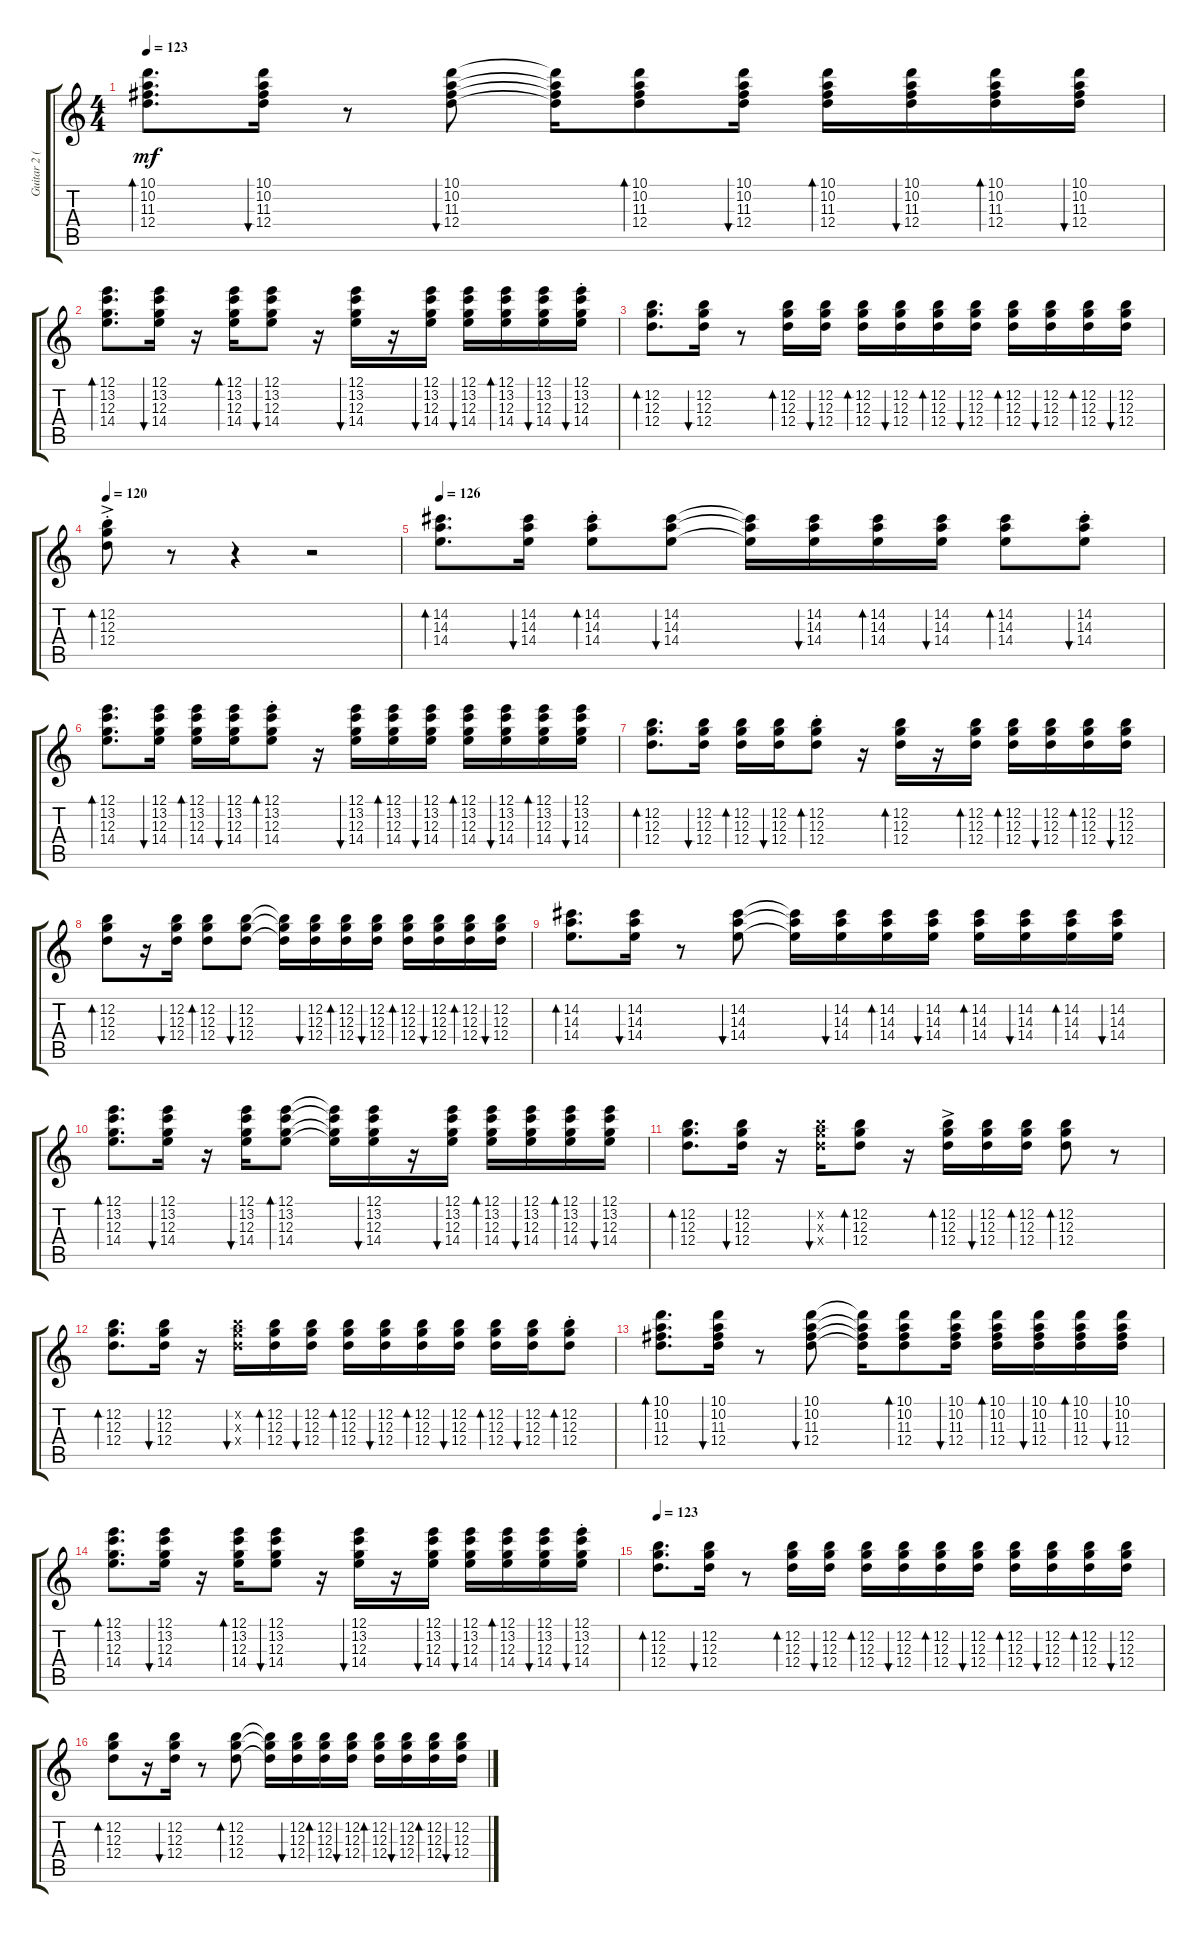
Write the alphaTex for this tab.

\track ("Guitar 2 (Jesse Ed Davis)" "Guitar 2 (") {instrument electricguitarclean}
\staff {score tabs}
\tuning (E4 B3 G3 D3 A2 E2) {hide}
\ts (4 4)
\tempo 123
\clef g2
\ks c
(10.1 10.2 11.3 12.4).8{d bd 60 dy mf} (10.1 10.2 11.3 12.4).16{bu 60} r.8 (10.1 10.2 11.3 12.4).8{bu 60} (10.1{t} 10.2{t} 11.3{t} 12.4{t}).16 (10.1 10.2 11.3 12.4).8{bd 60} (10.1 10.2 11.3 12.4).16{bu 60} (10.1 10.2 11.3 12.4).16{bd 60} (10.1 10.2 11.3 12.4).16{bu 60} (10.1 10.2 11.3 12.4).16{bd 60} (10.1 10.2 11.3 12.4).16{bu 60} |
(12.1 13.2 12.3 14.4).8{d bd 60} (12.1 13.2 12.3 14.4).16{bu 60} r.16 (12.1 13.2 12.3 14.4).16{bd 60} (12.1 13.2 12.3 14.4).8{bu 60} r.16 (12.1 13.2 12.3 14.4).16{bu 60} r.16 (12.1 13.2 12.3 14.4).16{bu 60} (12.1 13.2 12.3 14.4).16{bu 60} (12.1 13.2 12.3 14.4).16{bd 60} (12.1 13.2 12.3 14.4).16{bu 60} (12.1{st} 13.2{st} 12.3{st} 14.4{st}).16{bu 60} |
(12.2 12.3 12.4).8{d bd 60} (12.2 12.3 12.4).16{bu 60} r.8 (12.2 12.3 12.4).16{bd 60} (12.2 12.3 12.4).16{bu 60} (12.2 12.3 12.4).16{bd 60} (12.2 12.3 12.4).16{bu 60} (12.2 12.3 12.4).16{bd 60} (12.2 12.3 12.4).16{bu 60} (12.2 12.3 12.4).16{bd 60} (12.2 12.3 12.4).16{bu 60} (12.2 12.3 12.4).16{bd 60} (12.2 12.3 12.4).16{bu 60} |
\tempo 120
(12.2{ac st} 12.3{ac st} 12.4{ac st}).8{bd 60} r.8 r.4 r.2 |
\tempo 126
(14.2 14.3 14.4).8{d bd 60} (14.2 14.3 14.4).16{bu 60} (14.2{st} 14.3{st} 14.4{st}).8{bd 60} (14.2 14.3 14.4).8{bu 60} (14.2{t} 14.3{t} 14.4{t}).16 (14.2 14.3 14.4).16{bu 60} (14.2 14.3 14.4).16{bd 60} (14.2 14.3 14.4).16{bu 60} (14.2 14.3 14.4).8{bd 60} (14.2{st} 14.3{st} 14.4{st}).8{bu 60} |
(12.1 13.2 12.3 14.4).8{d bd 60} (12.1 13.2 12.3 14.4).16{bu 60} (12.1 13.2 12.3 14.4).16{bd 60} (12.1 13.2 12.3 14.4).16{bu 120} (12.1{st} 13.2{st} 12.3{st} 14.4{st}).8{bd 60} r.16 (12.1 13.2 12.3 14.4).16{bu 60} (12.1 13.2 12.3 14.4).16{bd 60} (12.1 13.2 12.3 14.4).16{bu 60} (12.1 13.2 12.3 14.4).16{bd 60} (12.1 13.2 12.3 14.4).16{bu 60} (12.1 13.2 12.3 14.4).16{bd 60} (12.1 13.2 12.3 14.4).16{bu 60} |
(12.2 12.3 12.4).8{d bd 60} (12.2 12.3 12.4).16{bu 60} (12.2 12.3 12.4).16{bd 60} (12.2 12.3 12.4).16{bu 60} (12.2{st} 12.3{st} 12.4{st}).8{bd 60} r.16 (12.2 12.3 12.4).16{bd 60} r.16 (12.2 12.3 12.4).16{bd 60} (12.2 12.3 12.4).16{bd 60} (12.2 12.3 12.4).16{bu 60} (12.2 12.3 12.4).16{bd 60} (12.2 12.3 12.4).16{bu 60} |
(12.2 12.3 12.4).8{bd 60} r.16 (12.2 12.3 12.4).16{bu 60} (12.2 12.3 12.4).8{bd 60} (12.2 12.3 12.4).8{bu 60} (12.2{t} 12.3{t} 12.4{t}).16 (12.2 12.3 12.4).16{bu 60} (12.2 12.3 12.4).16{bd 60} (12.2 12.3 12.4).16{bu 60} (12.2 12.3 12.4).16{bd 60} (12.2 12.3 12.4).16{bu 60} (12.2 12.3 12.4).16{bd 60} (12.2 12.3 12.4).16{bu 60} |
(14.2 14.3 14.4).8{d bd 60} (14.2 14.3 14.4).16{bu 60} r.8 (14.2 14.3 14.4).8{bu 60} (14.2{t} 14.3{t} 14.4{t}).16 (14.2 14.3 14.4).16{bu 60} (14.2 14.3 14.4).16{bd 60} (14.2 14.3 14.4).16{bu 60} (14.2 14.3 14.4).16{bd 60} (14.2 14.3 14.4).16{bu 60} (14.2 14.3 14.4).16{bd 60} (14.2 14.3 14.4).16{bu 60} |
(12.1 13.2 12.3 14.4).8{d bd 60} (12.1 13.2 12.3 14.4).16{bu 60} r.16 (12.1 13.2 12.3 14.4).16{bu 120} (12.1 13.2 12.3 14.4).8{bd 60} (12.1{t} 13.2{t} 12.3{t} 14.4{t}).16 (12.1 13.2 12.3 14.4).16{bu 60} r.16 (12.1 13.2 12.3 14.4).16{bu 60} (12.1 13.2 12.3 14.4).16{bd 60} (12.1 13.2 12.3 14.4).16{bu 60} (12.1 13.2 12.3 14.4).16{bd 60} (12.1 13.2 12.3 14.4).16{bu 60} |
(12.2 12.3 12.4).8{d bd 60} (12.2 12.3 12.4).16{bu 60} r.16 (12.2{x} 12.3{x} 12.4{x}).16{bu 60} (12.2 12.3 12.4).8{bd 60} r.16 (12.2{ac} 12.3{ac} 12.4{ac}).16{bd 60} (12.2 12.3 12.4).16{bu 60} (12.2 12.3 12.4).16{bd 60} (12.2 12.3 12.4).8{bd 60} r.8 |
(12.2 12.3 12.4).8{d bd 60} (12.2 12.3 12.4).16{bu 60} r.16 (12.2{x} 12.3{x} 12.4{x}).16{bu 60} (12.2 12.3 12.4).16{bd 60} (12.2 12.3 12.4).16{bu 60} (12.2 12.3 12.4).16{bd 60} (12.2 12.3 12.4).16{bu 60} (12.2 12.3 12.4).16{bd 60} (12.2 12.3 12.4).16{bu 60} (12.2 12.3 12.4).16{bd 60} (12.2 12.3 12.4).16{bu 60} (12.2{st} 12.3{st} 12.4{st}).8{bd 60} |
(10.1 10.2 11.3 12.4).8{d bd 60} (10.1 10.2 11.3 12.4).16{bu 60} r.8 (10.1 10.2 11.3 12.4).8{bu 60} (10.1{t} 10.2{t} 11.3{t} 12.4{t}).16 (10.1 10.2 11.3 12.4).8{bd 60} (10.1 10.2 11.3 12.4).16{bu 60} (10.1 10.2 11.3 12.4).16{bd 60} (10.1 10.2 11.3 12.4).16{bu 60} (10.1 10.2 11.3 12.4).16{bd 60} (10.1 10.2 11.3 12.4).16{bu 60} |
(12.1 13.2 12.3 14.4).8{d bd 60} (12.1 13.2 12.3 14.4).16{bu 60} r.16 (12.1 13.2 12.3 14.4).16{bd 60} (12.1 13.2 12.3 14.4).8{bu 60} r.16 (12.1 13.2 12.3 14.4).16{bu 60} r.16 (12.1 13.2 12.3 14.4).16{bu 60} (12.1 13.2 12.3 14.4).16{bu 60} (12.1 13.2 12.3 14.4).16{bd 60} (12.1 13.2 12.3 14.4).16{bu 60} (12.1{st} 13.2{st} 12.3{st} 14.4{st}).16{bu 60} |
\tempo 123
(12.2 12.3 12.4).8{d bd 60} (12.2 12.3 12.4).16{bu 60} r.8 (12.2 12.3 12.4).16{bd 60} (12.2 12.3 12.4).16{bu 60} (12.2 12.3 12.4).16{bd 60} (12.2 12.3 12.4).16{bu 60} (12.2 12.3 12.4).16{bd 60} (12.2 12.3 12.4).16{bu 60} (12.2 12.3 12.4).16{bd 60} (12.2 12.3 12.4).16{bu 60} (12.2 12.3 12.4).16{bd 60} (12.2 12.3 12.4).16{bu 60} |
(12.2 12.3 12.4).8{bd 60} r.16 (12.2 12.3 12.4).16{bu 60} r.8 (12.2 12.3 12.4).8{bd 60} (12.2{t} 12.3{t} 12.4{t}).16 (12.2 12.3 12.4).16{bu 60} (12.2 12.3 12.4).16{bd 60} (12.2 12.3 12.4).16{bu 60} (12.2 12.3 12.4).16{bd 60} (12.2 12.3 12.4).16{bu 60} (12.2 12.3 12.4).16{bd 60} (12.2 12.3 12.4).16{bu 60}
